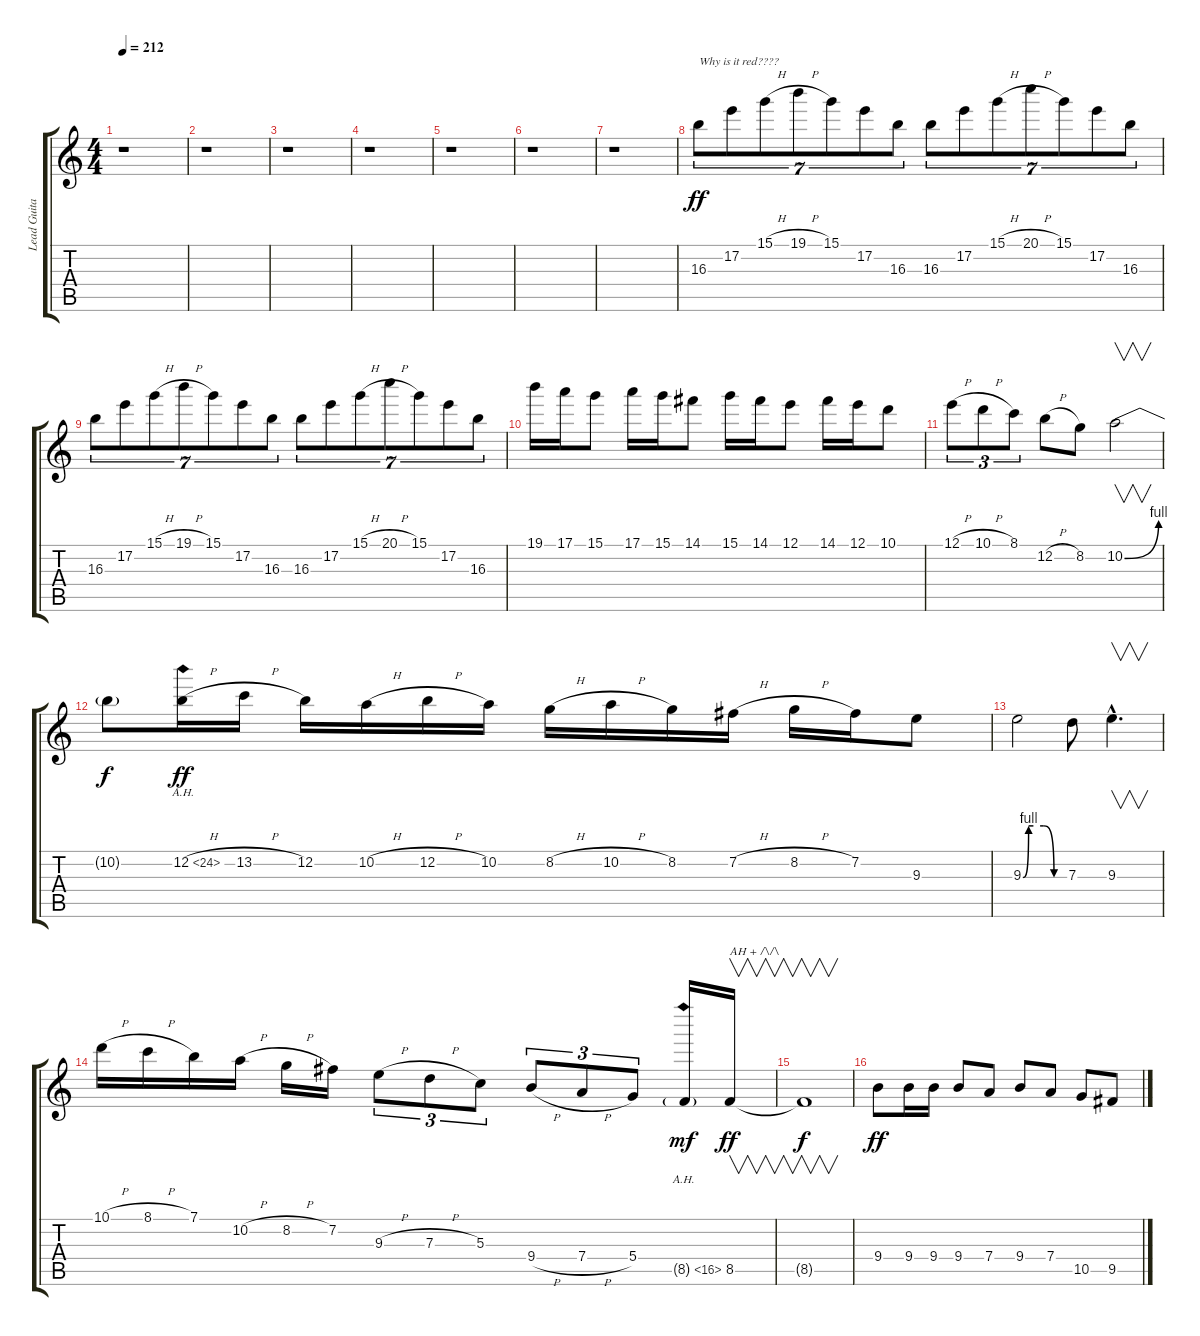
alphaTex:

\track ("Lead Guitar" "Lead Guita") {instrument distortionguitar}
\staff {score tabs}
\tuning (E4 B3 G3 D3 A2 E2) {hide}
\ts (4 4)
\tempo 212
\clef g2
\ks c
r.1{dy ff} |
r.1 |
r.1 |
r.1 |
r.1 |
r.1 |
r.1 |
16.3.8{tu (7 4) txt "Why is it red????"} 17.2.8{tu (7 4)} 15.1{h}.8{tu (7 4)} 19.1{h}.8{tu (7 4)} 15.1.8{tu (7 4)} 17.2.8{tu (7 4)} 16.3.8{tu (7 4)} 16.3.8{tu (7 4)} 17.2.8{tu (7 4)} 15.1{h}.8{tu (7 4)} 20.1{h}.8{tu (7 4)} 15.1.8{tu (7 4)} 17.2.8{tu (7 4)} 16.3.8{tu (7 4)} |
16.3.8{tu (7 4)} 17.2.8{tu (7 4)} 15.1{h}.8{tu (7 4)} 19.1{h}.8{tu (7 4)} 15.1.8{tu (7 4)} 17.2.8{tu (7 4)} 16.3.8{tu (7 4)} 16.3.8{tu (7 4)} 17.2.8{tu (7 4)} 15.1{h}.8{tu (7 4)} 20.1{h}.8{tu (7 4)} 15.1.8{tu (7 4)} 17.2.8{tu (7 4)} 16.3.8{tu (7 4)} |
19.1.16 17.1.16 15.1.8 17.1.16 15.1.16 14.1.8 15.1.16 14.1.16 12.1.8 14.1.16 12.1.16 10.1.8 |
12.1{h}.8{tu (3 2)} 10.1{h}.8{tu (3 2)} 8.1.8{tu (3 2)} 12.2{h}.8 8.2.8 10.2{be (bend 0 0 60 4)}.2{v} |
10.2{t}.8{dy f} 12.2{ah 12 h}.16{dy ff} 13.2{h}.16 12.2.16 10.2{h}.16 12.2{h}.16 10.2.16 8.2{h}.16 10.2{h}.16 8.2.16 7.2{h}.16 8.2{h}.16 7.2.16 9.3.8 |
9.3{be (custom 0 0 8 4 15 4 30 4 45 0 60 0)}.2 7.3.8 9.3{hac}.4{v d} |
10.1{h}.16 8.1{h}.16 7.1.16 10.2{h}.16 8.2{h}.16 7.2.16 9.3{h}.8{tu (3 2)} 7.3{h}.8{tu (3 2)} 5.3.8{tu (3 2)} 9.4{h}.8{tu (3 2)} 7.4{h}.8{tu (3 2)} 5.4.8{tu (3 2)} 8.5{ah 8 g}.16{dy mf} 8.5.16{v txt "AH + /\\/\\" dy ff} |
8.5{t}.1{v dy f} |
9.4.8{dy ff} 9.4.16 9.4.16 9.4.8 7.4.8 9.4.8 7.4.8 10.5.8 9.5.8
